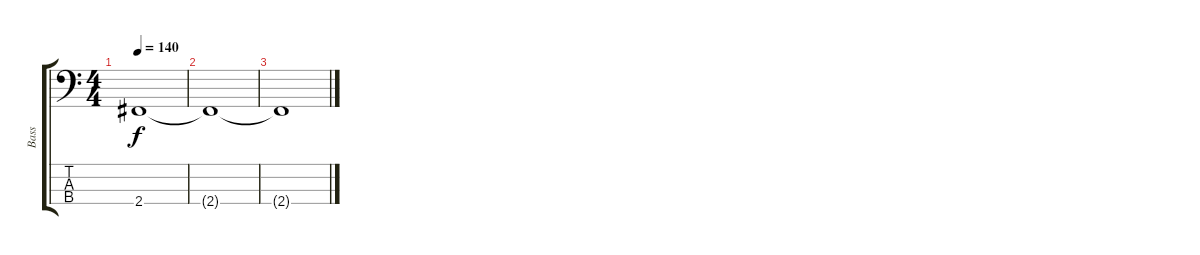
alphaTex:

\track ("Bass" "Bass") {instrument electricbasspick}
\staff {score tabs}
\tuning (G2 D2 A1 E1) {hide}
\ts (4 4)
\tempo 140
\clef f4
\ks c
2.4{t}.1{dy f} |
2.4{t}.1 |
2.4{t}.1
